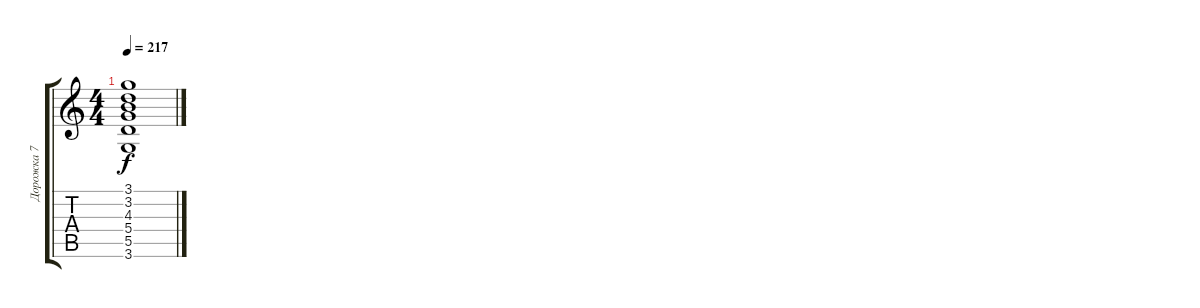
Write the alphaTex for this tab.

\track ("Дорожка 7" "Дорожка 7") {instrument electricguitarjazz}
\staff {score tabs}
\tuning (E4 B3 G3 D3 A2 E2) {hide}
\ts (4 4)
\tempo 217
\clef g2
\ks c
(3.1 3.2 4.3 5.4 5.5 3.6).1{dy f}
